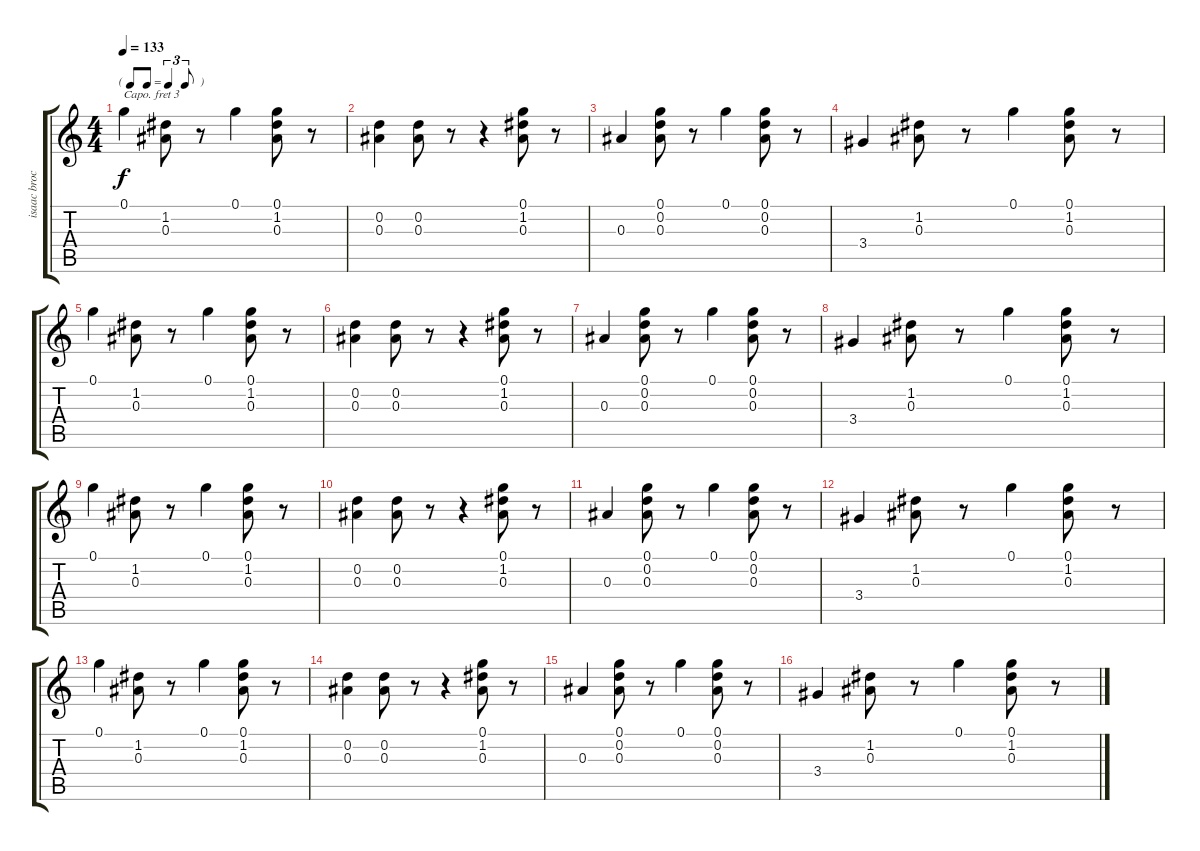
\track ("isaac brock" "isaac broc") {instrument banjo}
\staff {score tabs}
\capo 3
\tuning (E4 B3 G3 D3 A2 E2) {hide}
\displaytranspose 12
\ts (4 4)
\tf triplet8th
\tempo 133
\clef g2
\ks c
0.1.4{dy f} (1.2 0.3).8 r.8 0.1.4 (0.1 1.2 0.3).8 r.8 |
(0.2 0.3).4 (0.2 0.3).8 r.8 r.4 (0.1 1.2 0.3).8 r.8 |
0.3.4 (0.1 0.2 0.3).8 r.8 0.1.4 (0.1 0.2 0.3).8 r.8 |
3.4.4 (1.2 0.3).8 r.8 0.1.4 (0.1 1.2 0.3).8 r.8 |
0.1.4 (1.2 0.3).8 r.8 0.1.4 (0.1 1.2 0.3).8 r.8 |
(0.2 0.3).4 (0.2 0.3).8 r.8 r.4 (0.1 1.2 0.3).8 r.8 |
0.3.4 (0.1 0.2 0.3).8 r.8 0.1.4 (0.1 0.2 0.3).8 r.8 |
3.4.4 (1.2 0.3).8 r.8 0.1.4 (0.1 1.2 0.3).8 r.8 |
0.1.4 (1.2 0.3).8 r.8 0.1.4 (0.1 1.2 0.3).8 r.8 |
(0.2 0.3).4 (0.2 0.3).8 r.8 r.4 (0.1 1.2 0.3).8 r.8 |
0.3.4 (0.1 0.2 0.3).8 r.8 0.1.4 (0.1 0.2 0.3).8 r.8 |
3.4.4 (1.2 0.3).8 r.8 0.1.4 (0.1 1.2 0.3).8 r.8 |
0.1.4 (1.2 0.3).8 r.8 0.1.4 (0.1 1.2 0.3).8 r.8 |
(0.2 0.3).4 (0.2 0.3).8 r.8 r.4 (0.1 1.2 0.3).8 r.8 |
0.3.4 (0.1 0.2 0.3).8 r.8 0.1.4 (0.1 0.2 0.3).8 r.8 |
3.4.4 (1.2 0.3).8 r.8 0.1.4 (0.1 1.2 0.3).8 r.8
